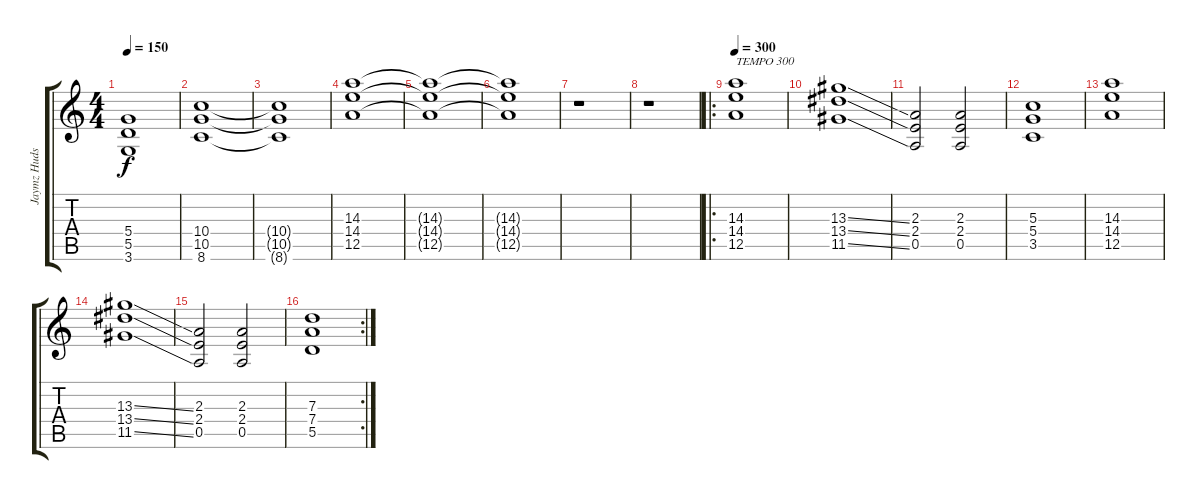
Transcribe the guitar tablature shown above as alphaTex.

\track ("Jaymz Hudson" "Jaymz Huds") {instrument distortionguitar}
\staff {score tabs}
\tuning (E4 B3 G3 D3 A2 E2) {hide}
\ts (4 4)
\tempo 150
\clef g2
\ks c
(5.4{t} 5.5{t} 3.6{t}).1{dy f} |
(10.4 10.5 8.6).1 |
(10.4{t} 10.5{t} 8.6{t}).1 |
(14.3 14.4 12.5).1 |
(14.3{t} 14.4{t} 12.5{t}).1 |
(14.3{t} 14.4{t} 12.5{t}).1 |
r.1 |
r.1 |
\ro
\tempo 300
(14.3 14.4 12.5).1{txt "TEMPO 300"} |
(13.3{ss} 13.4{ss} 11.5{ss}).1 |
(2.3 2.4 0.5).2 (2.3 2.4 0.5).2 |
(5.3 5.4 3.5).1 |
(14.3 14.4 12.5).1 |
(13.3{ss} 13.4{ss} 11.5{ss}).1 |
(2.3 2.4 0.5).2 (2.3 2.4 0.5).2 |
\rc 2
(7.3 7.4 5.5).1
